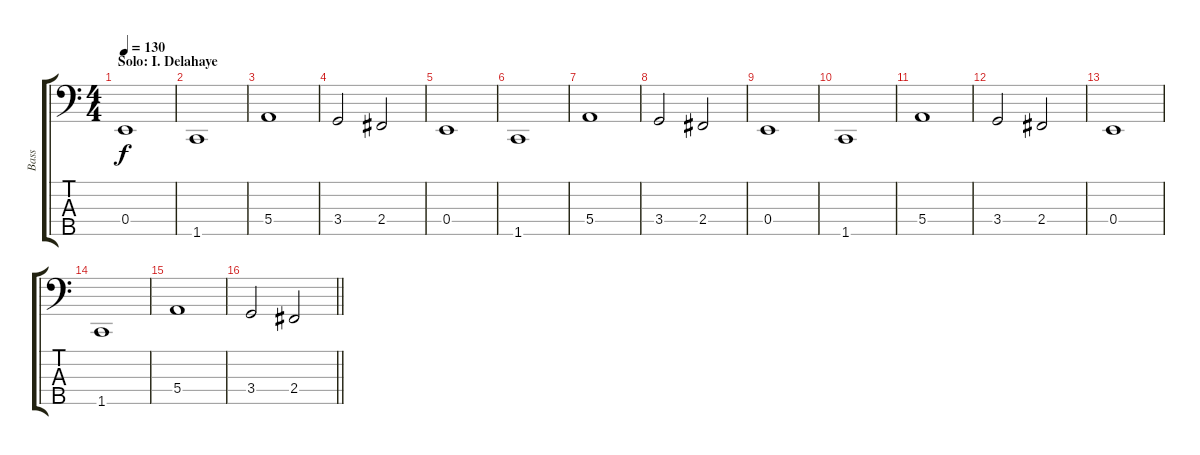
\track ("Bass" "Bass") {instrument electricbassfinger}
\staff {score tabs}
\tuning (G2 D2 A1 E1 B0) {hide}
\ts (4 4)
\section ("" "Solo: I. Delahaye")
\tempo 130
\clef f4
\ks c
0.4.1{dy f} |
1.5.1 |
5.4.1 |
3.4.2 2.4.2 |
0.4.1 |
1.5.1 |
5.4.1 |
3.4.2 2.4.2 |
0.4.1 |
1.5.1 |
5.4.1 |
3.4.2 2.4.2 |
0.4.1 |
1.5.1 |
5.4.1 |
\barLineRight lightlight
3.4.2 2.4.2
